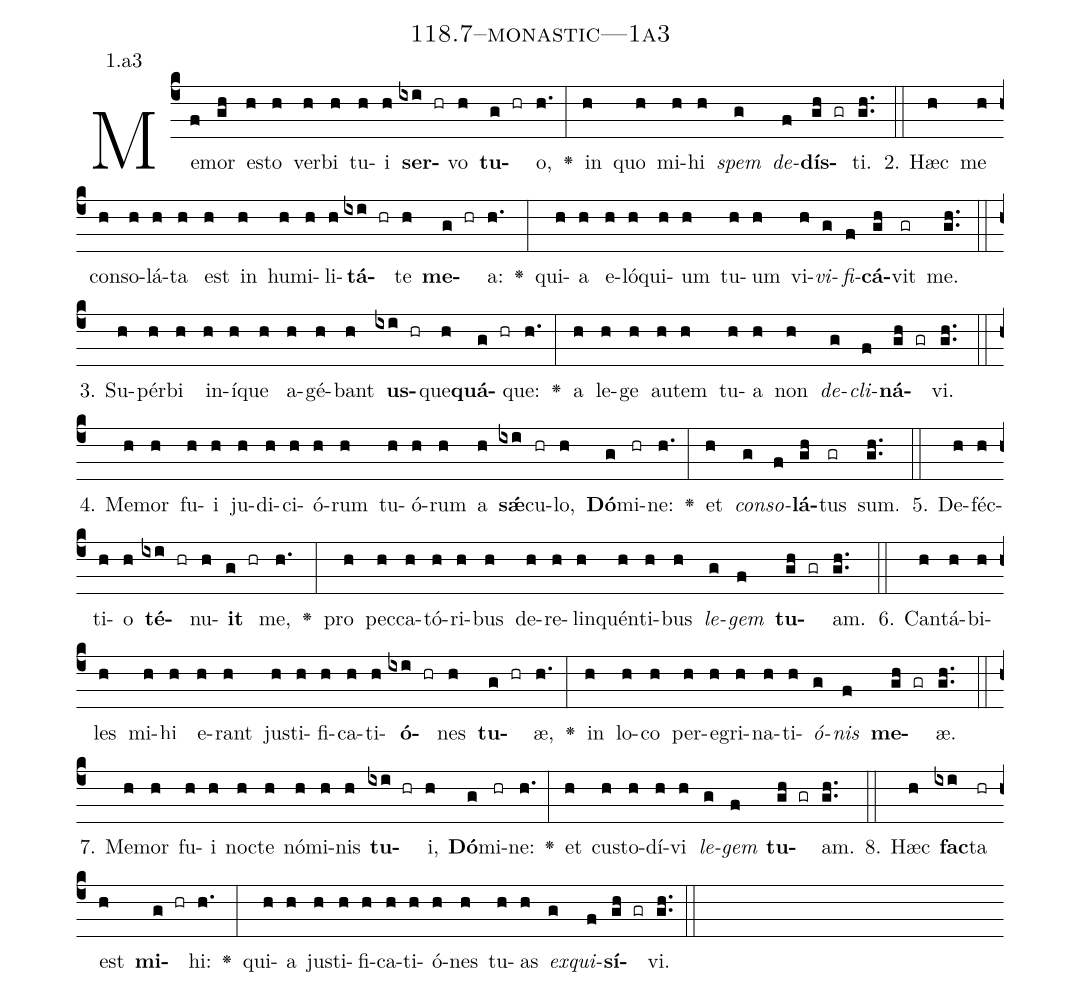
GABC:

name: 118.7--monastic---1a3;
annotation: 1.a3;
%%
(c4)Me(f)mor(gh) es(h)to(h) ver(h)bi(h) tu(h)i(h) <b>ser</b>(ixi hr)vo(h) <b>tu</b>(g hr)o,(h.) <v>\greheightstar</v>(:) in(h) quo(h) mi(h)hi(h) <i>spem</i>(g) <i>de</i>(f)<b>dís</b>(gh gr)ti.(gh..) (::)
2. Hæc(h) me(h) con(h)so(h)lá(h)ta(h) est(h) in(h) hu(h)mi(h)li(h)<b>tá</b>(ixi hr)te(h) <b>me</b>(g hr)a:(h.) <v>\greheightstar</v>(:) qui(h)a(h) e(h)ló(h)qui(h)um(h) tu(h)um(h) vi(h)<i>vi</i>(g)<i>fi</i>(f)<b>cá</b>(gh)vit(gr) me.(gh..) (::)
3. Su(h)pér(h)bi(h) in(h)í(h)que(h) a(h)gé(h)bant(h) <b>us</b>(ixi hr)que(h)<b>quá</b>(g hr)que:(h.) <v>\greheightstar</v>(:) a(h) le(h)ge(h) au(h)tem(h) tu(h)a(h) non(h) <i>de</i>(g)<i>cli</i>(f)<b>ná</b>(gh gr)vi.(gh..) (::)
4. Me(h)mor(h) fu(h)i(h) ju(h)di(h)ci(h)ó(h)rum(h) tu(h)ó(h)rum(h) a(h) <b>sǽ</b>(ixi)cu(hr)lo,(h) <b>Dó</b>(g)mi(hr)ne:(h.) <v>\greheightstar</v>(:) et(h) <i>con</i>(g)<i>so</i>(f)<b>lá</b>(gh)tus(gr) sum.(gh..) (::)
5. De(h)féc(h)ti(h)o(h) <b>té</b>(ixi hr)nu(h)<b>it</b>(g hr) me,(h.) <v>\greheightstar</v>(:) pro(h) pec(h)ca(h)tó(h)ri(h)bus(h) de(h)re(h)lin(h)quén(h)ti(h)bus(h) <i>le</i>(g)<i>gem</i>(f) <b>tu</b>(gh gr)am.(gh..) (::)
6. Can(h)tá(h)bi(h)les(h) mi(h)hi(h) e(h)rant(h) jus(h)ti(h)fi(h)ca(h)ti(h)<b>ó</b>(ixi hr)nes(h) <b>tu</b>(g hr)æ,(h.) <v>\greheightstar</v>(:) in(h) lo(h)co(h) per(h)e(h)gri(h)na(h)ti(h)<i>ó</i>(g)<i>nis</i>(f) <b>me</b>(gh gr)æ.(gh..) (::)
7. Me(h)mor(h) fu(h)i(h) noc(h)te(h) nó(h)mi(h)nis(h) <b>tu</b>(ixi hr)i,(h) <b>Dó</b>(g)mi(hr)ne:(h.) <v>\greheightstar</v>(:) et(h) cus(h)to(h)dí(h)vi(h) <i>le</i>(g)<i>gem</i>(f) <b>tu</b>(gh gr)am.(gh..) (::)
8. Hæc(h) <b>fac</b>(ixi)ta(hr) est(h) <b>mi</b>(g hr)hi:(h.) <v>\greheightstar</v>(:) qui(h)a(h) jus(h)ti(h)fi(h)ca(h)ti(h)ó(h)nes(h) tu(h)as(h) <i>ex</i>(g)<i>qui</i>(f)<b>sí</b>(gh gr)vi.(gh..) (::)
